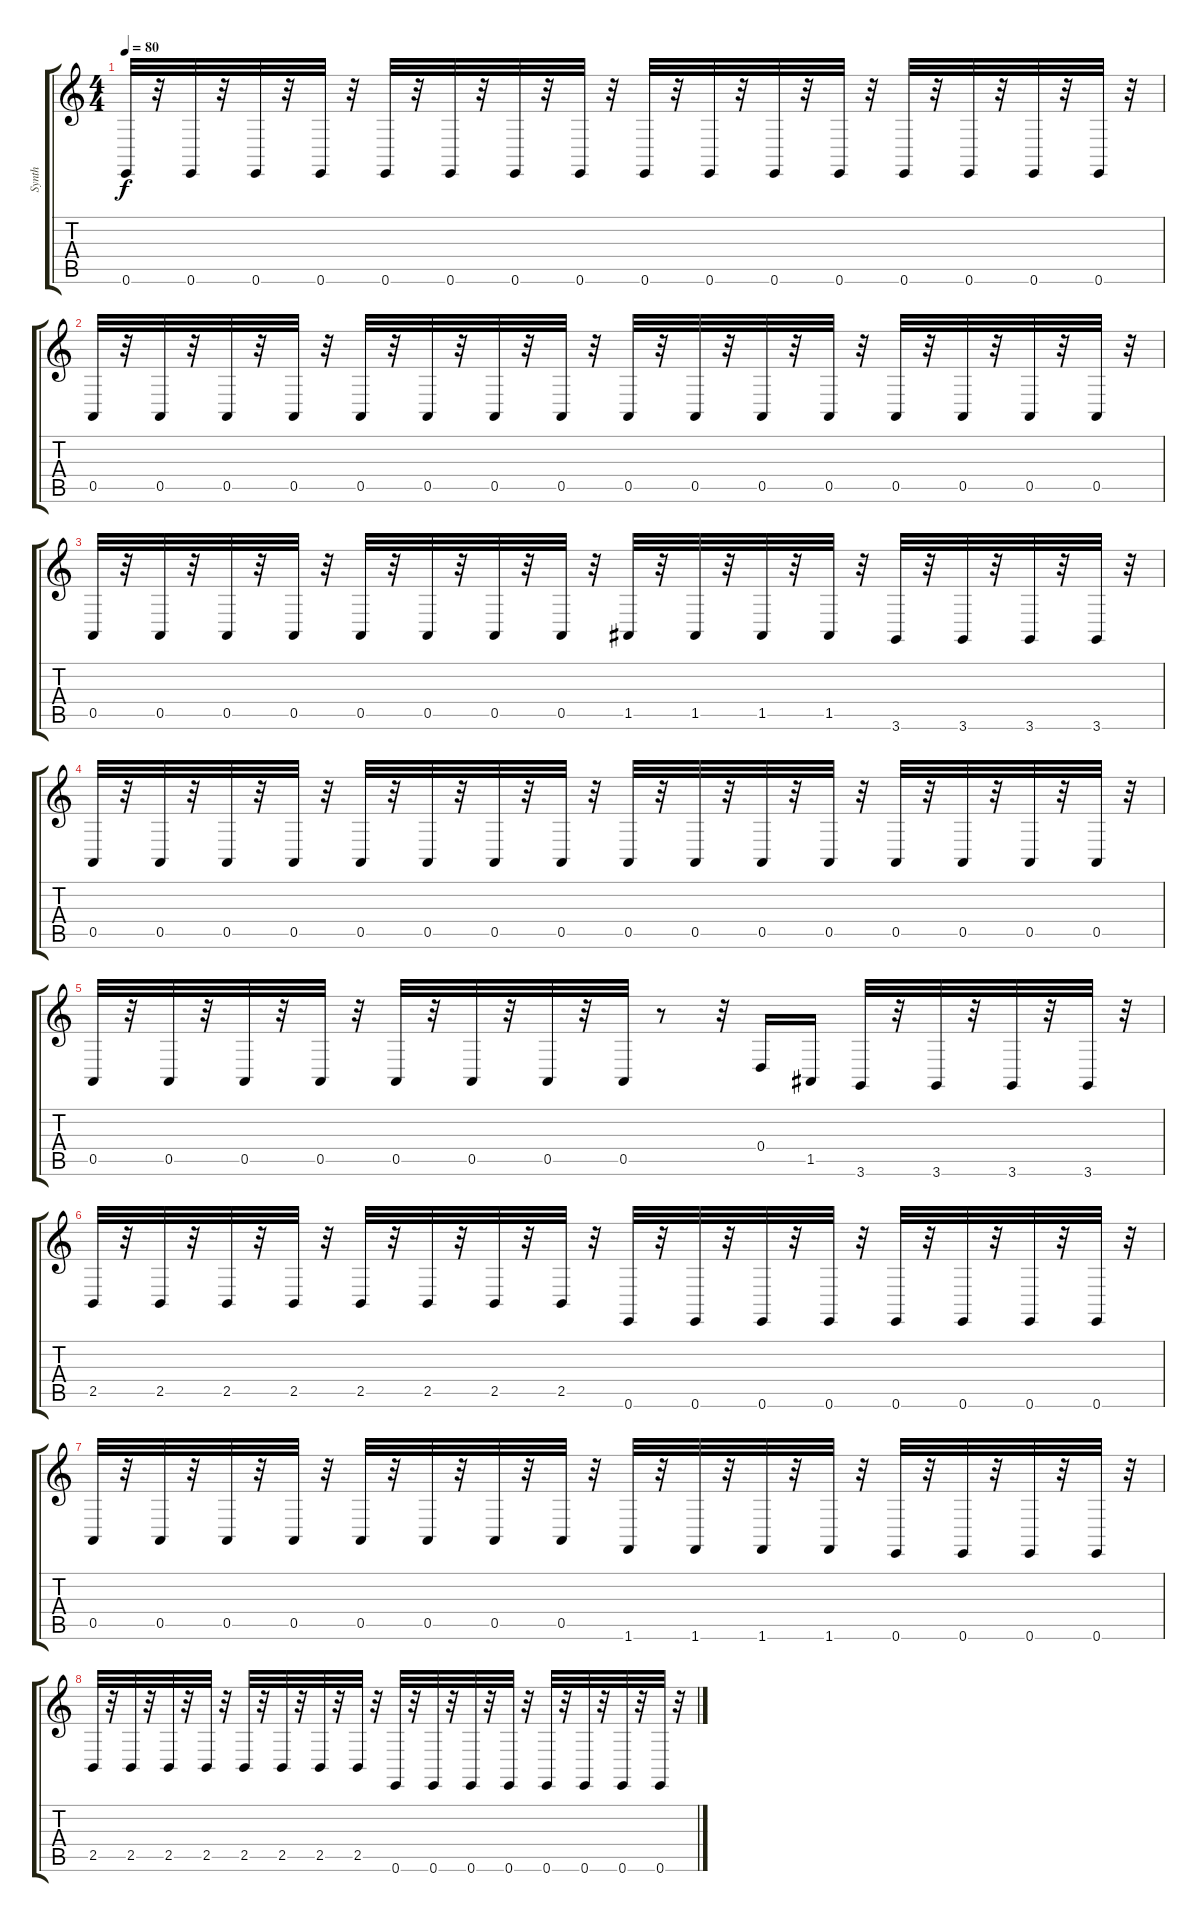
\track ("Synth" "Synth") {instrument lead2sawtooth}
\staff {score tabs}
\tuning (E4 B3 G3 D3 A2 E2) {hide}
\ts (4 4)
\tempo 80
\clef g2
\ks c
0.6.32{dy f} r.32 0.6.32 r.32 0.6.32 r.32 0.6.32 r.32 0.6.32 r.32 0.6.32 r.32 0.6.32 r.32 0.6.32 r.32 0.6.32 r.32 0.6.32 r.32 0.6.32 r.32 0.6.32 r.32 0.6.32 r.32 0.6.32 r.32 0.6.32 r.32 0.6.32 r.32 |
0.5.32 r.32 0.5.32 r.32 0.5.32 r.32 0.5.32 r.32 0.5.32 r.32 0.5.32 r.32 0.5.32 r.32 0.5.32 r.32 0.5.32 r.32 0.5.32 r.32 0.5.32 r.32 0.5.32 r.32 0.5.32 r.32 0.5.32 r.32 0.5.32 r.32 0.5.32 r.32 |
0.5.32 r.32 0.5.32 r.32 0.5.32 r.32 0.5.32 r.32 0.5.32 r.32 0.5.32 r.32 0.5.32 r.32 0.5.32 r.32 1.5.32 r.32 1.5.32 r.32 1.5.32 r.32 1.5.32 r.32 3.6.32 r.32 3.6.32 r.32 3.6.32 r.32 3.6.32 r.32 |
0.5.32 r.32 0.5.32 r.32 0.5.32 r.32 0.5.32 r.32 0.5.32 r.32 0.5.32 r.32 0.5.32 r.32 0.5.32 r.32 0.5.32 r.32 0.5.32 r.32 0.5.32 r.32 0.5.32 r.32 0.5.32 r.32 0.5.32 r.32 0.5.32 r.32 0.5.32 r.32 |
0.5.32 r.32 0.5.32 r.32 0.5.32 r.32 0.5.32 r.32 0.5.32 r.32 0.5.32 r.32 0.5.32 r.32 0.5.32 r.8 r.32 0.4.16 1.5.16 3.6.32 r.32 3.6.32 r.32 3.6.32 r.32 3.6.32 r.32 |
2.5.32 r.32 2.5.32 r.32 2.5.32 r.32 2.5.32 r.32 2.5.32 r.32 2.5.32 r.32 2.5.32 r.32 2.5.32 r.32 0.6.32 r.32 0.6.32 r.32 0.6.32 r.32 0.6.32 r.32 0.6.32 r.32 0.6.32 r.32 0.6.32 r.32 0.6.32 r.32 |
0.5.32 r.32 0.5.32 r.32 0.5.32 r.32 0.5.32 r.32 0.5.32 r.32 0.5.32 r.32 0.5.32 r.32 0.5.32 r.32 1.6.32 r.32 1.6.32 r.32 1.6.32 r.32 1.6.32 r.32 0.6.32 r.32 0.6.32 r.32 0.6.32 r.32 0.6.32 r.32 |
2.5.32 r.32 2.5.32 r.32 2.5.32 r.32 2.5.32 r.32 2.5.32 r.32 2.5.32 r.32 2.5.32 r.32 2.5.32 r.32 0.6.32 r.32 0.6.32 r.32 0.6.32 r.32 0.6.32 r.32 0.6.32 r.32 0.6.32 r.32 0.6.32 r.32 0.6.32 r.32
